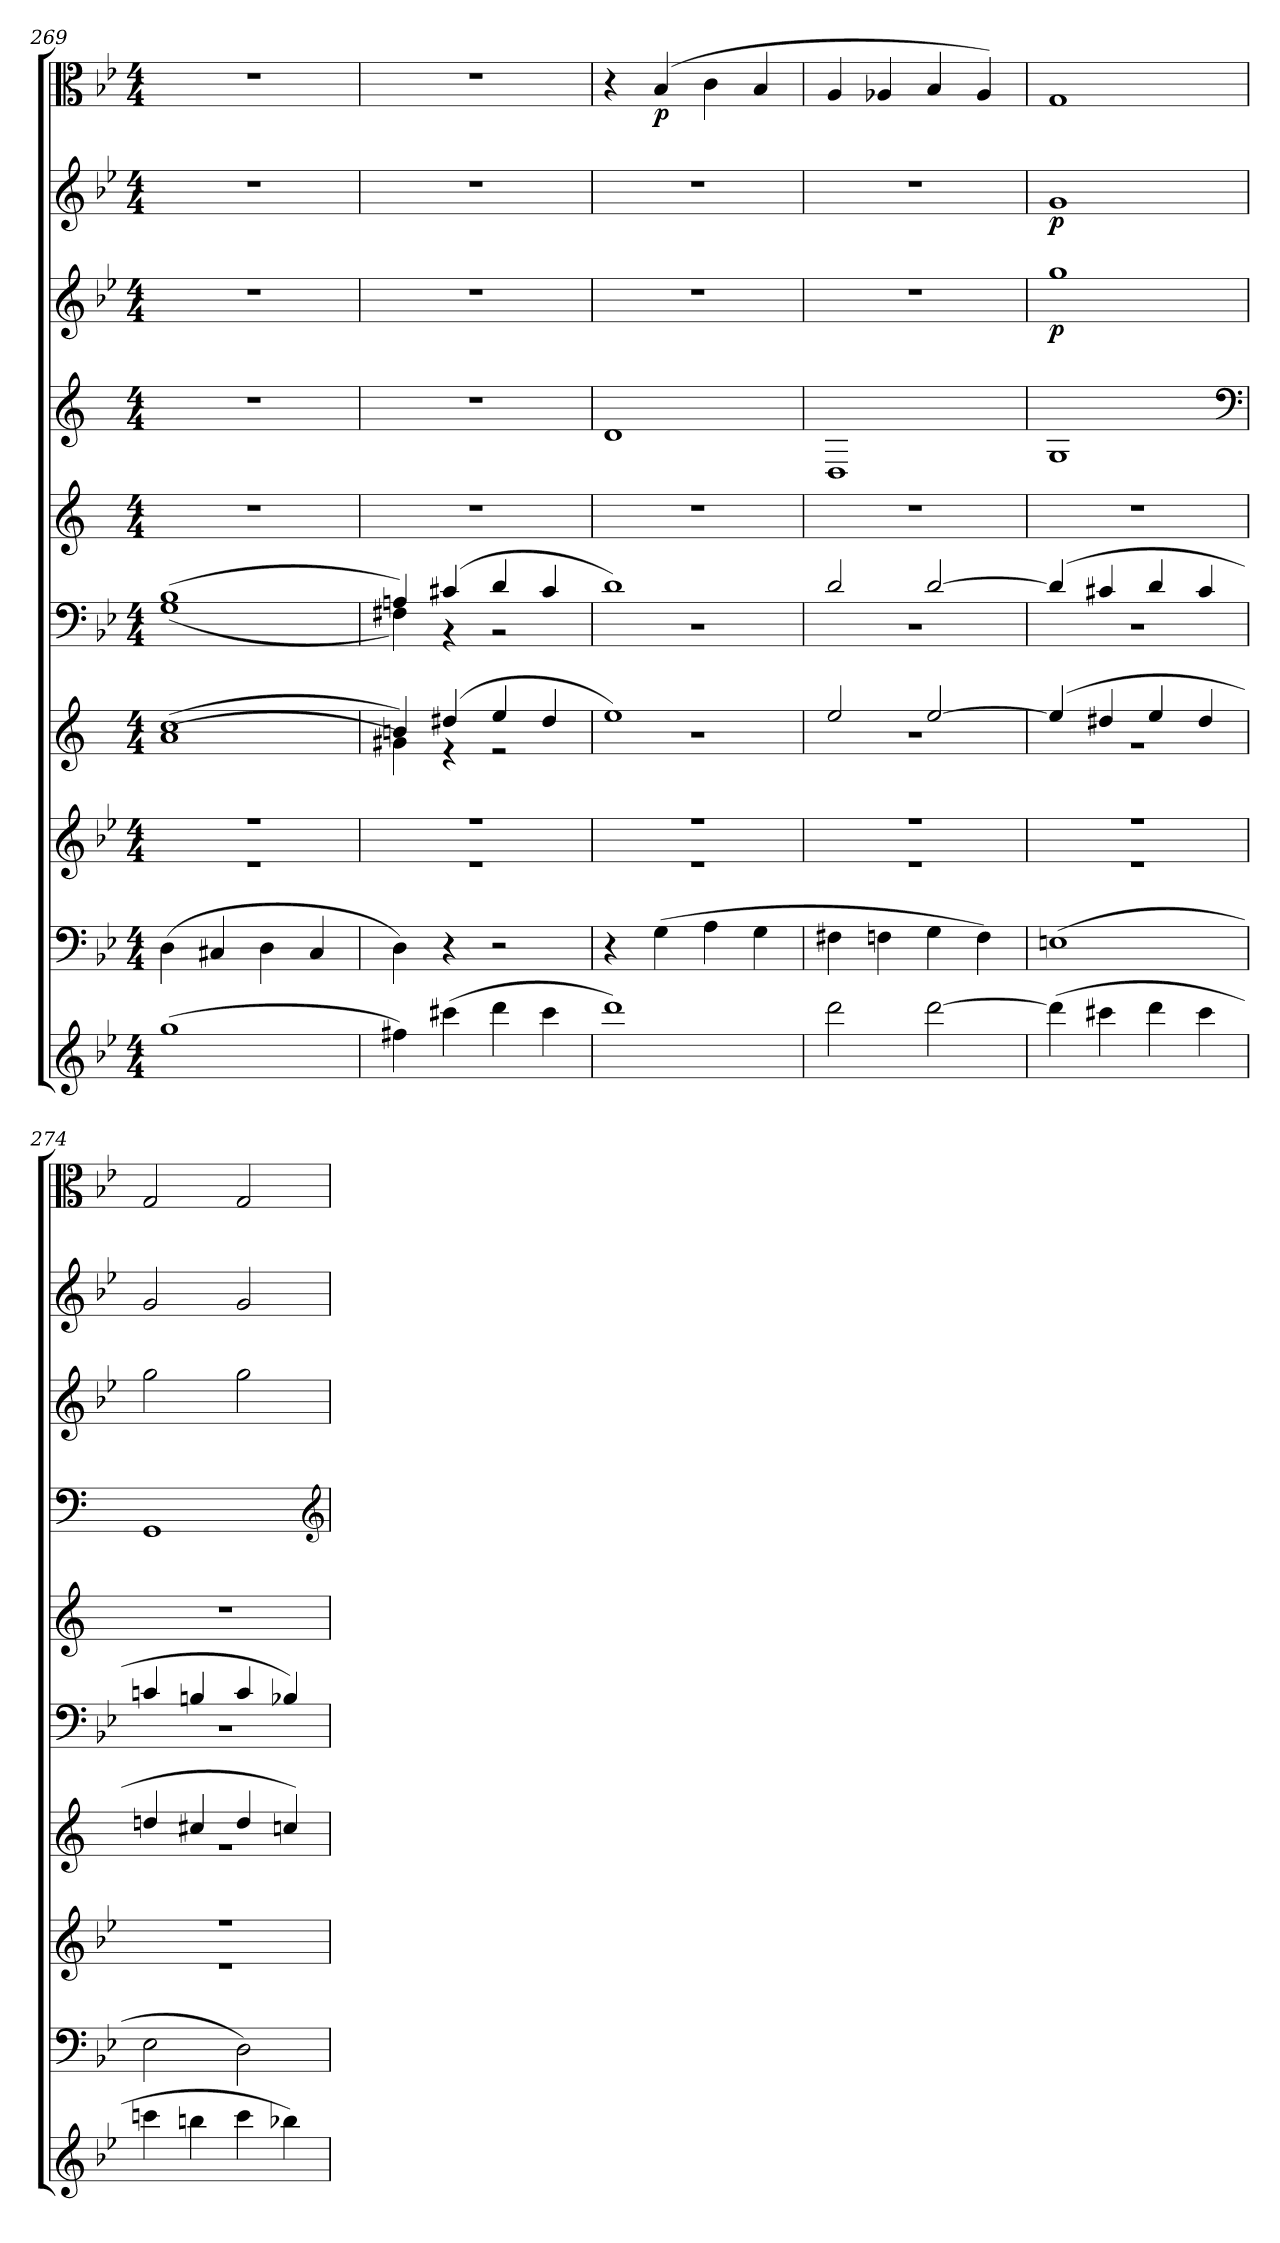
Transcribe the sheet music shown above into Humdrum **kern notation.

**kern	**kern	**kern	**kern	**kern	**kern	**kern	**kern	**dynam	**kern	**dynam	**kern	**dynam
*part10	*part9	*part8	*part7	*part6	*part5	*part4	*part3	*part3	*part2	*part2	*part1	*part1
*staff10	*staff9	*staff8	*staff7	*staff6	*staff5	*staff4	*staff3	*staff3	*staff2	*staff2	*staff1	*staff1
*clefG2	*clefF4	*clefG2	*clefG2	*clefF4	*clefG2	*clefG2	*clefG2	*	*clefG2	*	*clefC3	*
*k[b-e-]	*k[b-e-]	*k[b-e-]	*k[]	*k[b-e-]	*k[]	*k[]	*k[b-e-]	*	*k[b-e-]	*	*k[b-e-]	*
*g:	*g:	*g:	*	*g:	*	*	*g:	*	*g:	*	*g:	*
*M4/4	*M4/4	*M4/4	*M4/4	*M4/4	*M4/4	*M4/4	*M4/4	*	*M4/4	*	*M4/4	*
=269	=269	=269	=269	=269	=269	=269	=269	=269	=269	=269	=269	=269
*	*	*^	*^	*^	*	*	*	*	*	*	*	*
(1gg\	(4D\	1r	1r	(1cc\	(1a/	(1B-/	(1G\	1r	1r	1r	.	1r	.	1r	.
.	4C#X/	.	.	.	.	.	.	.	.	.	.	.	.	.	.
.	4D\	.	.	.	.	.	.	.	.	.	.	.	.	.	.
.	4C#/	.	.	.	.	.	.	.	.	.	.	.	.	.	.
=270	=270	=270	=270	=270	=270	=270	=270	=270	=270	=270	=270	=270	=270	=270	=270
4ff#X\)	4D\)	1r	1r	4bn/)	4g#X\)	4An/)	4F#X\)	1r	1r	1r	.	1r	.	1r	.
(4ccc#X\	4r	.	.	(4dd#X/	4r	(4c#X/	4r	.	.	.	.	.	.	.	.
4ddd\	2r	.	.	4ee/	2r	4d/	2r	.	.	.	.	.	.	.	.
4ccc#\	.	.	.	4dd#/	.	4c#/	.	.	.	.	.	.	.	.	.
=271	=271	=271	=271	=271	=271	=271	=271	=271	=271	=271	=271	=271	=271	=271	=271
1ddd\)	4r	1r	1r	1ee/)	1r	1d/)	1r	1r	1d/	1r	.	1r	.	4r	.
.	(4G\	.	.	.	.	.	.	.	.	.	.	.	.	(4B-/	p
.	4A\	.	.	.	.	.	.	.	.	.	.	.	.	4c\	.
.	4G\	.	.	.	.	.	.	.	.	.	.	.	.	4B-/	.
=272	=272	=272	=272	=272	=272	=272	=272	=272	=272	=272	=272	=272	=272	=272	=272
2ddd\	4F#X\	1r	1r	2ee/	1r	2d/	1r	1r	1D/	1r	.	1r	.	4A/	.
.	4Fn\	.	.	.	.	.	.	.	.	.	.	.	.	4A-X/	.
[2ddd\	4G\	.	.	[2ee/	.	[2d/	.	.	.	.	.	.	.	4B-/	.
.	4F\)	.	.	.	.	.	.	.	.	.	.	.	.	4A-/)	.
=273	=273	=273	=273	=273	=273	=273	=273	=273	=273	=273	=273	=273	=273	=273	=273
(4ddd\]	(1En\	1r	1r	(4ee/]	1r	(4d/]	1r	1r	1G/	1gg\	p	1g/	p	1G/	.
4ccc#X\	.	.	.	4dd#X/	.	4c#X/	.	.	.	.	.	.	.	.	.
4ddd\	.	.	.	4ee/	.	4d/	.	.	.	.	.	.	.	.	.
4ccc#\	.	.	.	4dd#/	.	4c#/	.	.	.	.	.	.	.	.	.
*	*	*	*	*	*	*	*	*	*clefF4	*	*	*	*	*	*
=274	=274	=274	=274	=274	=274	=274	=274	=274	=274	=274	=274	=274	=274	=274	=274
4cccn\	2E-\	1r	1r	4ddn/	1r	4cn/	1r	1r	1GG/	2gg\	.	2g/	.	2G/	.
4bbn\	.	.	.	4cc#X/	.	4Bn/	.	.	.	.	.	.	.	.	.
4ccc\	2D\)	.	.	4dd/	.	4c/	.	.	.	2gg\	.	2g/	.	2G/	.
4bb-X\)	.	.	.	4ccn/)	.	4B-X/)	.	.	.	.	.	.	.	.	.
*	*	*v	*v	*	*	*v	*v	*	*	*	*	*	*	*	*
*	*	*	*v	*v	*	*	*	*	*	*	*	*	*
*	*	*	*	*	*	*clefG2	*	*	*	*	*	*
=	=	=	=	=	=	=	=	=	=	=	=	=
*-	*-	*-	*-	*-	*-	*-	*-	*-	*-	*-	*-	*-
